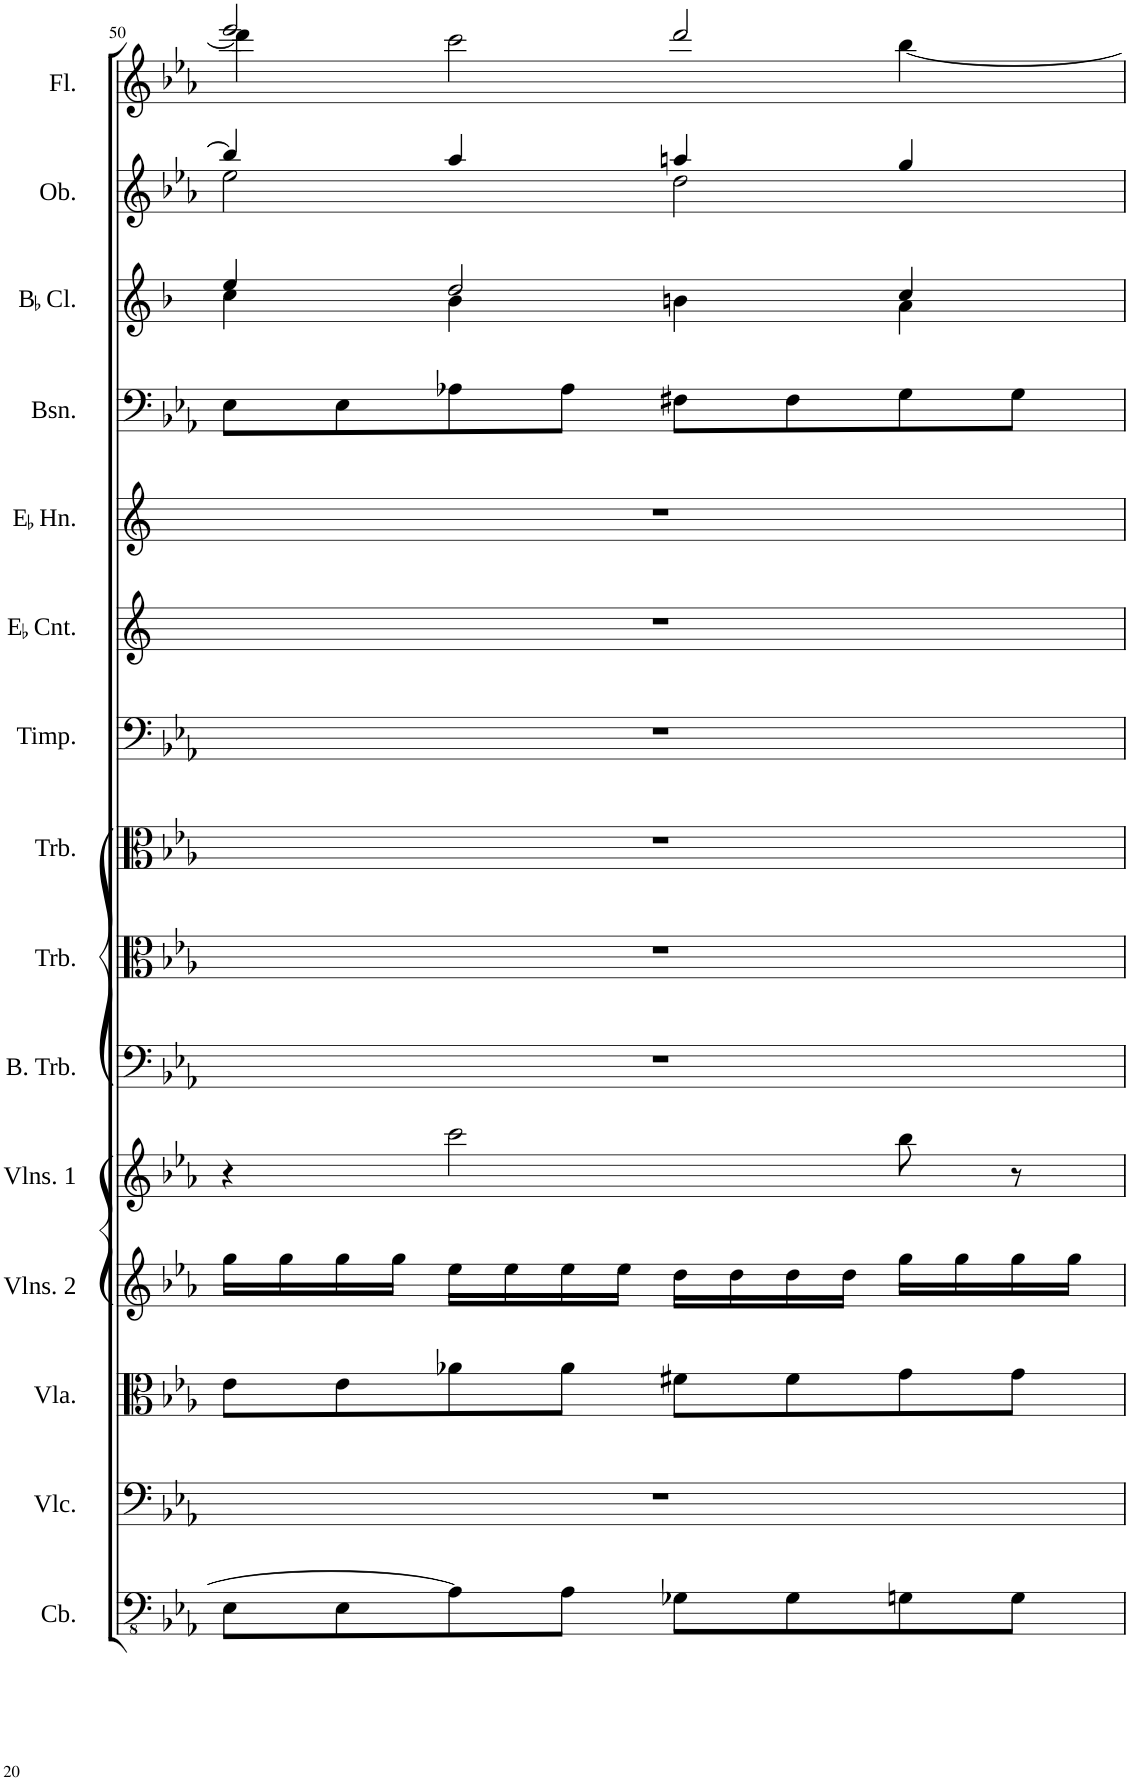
**kern	**kern	**kern	**kern	**kern	**kern	**kern	**kern	**kern	**kern	**kern	**kern	**kern	**kern	**kern
*part15	*part14	*part13	*part12	*part11	*part10	*part9	*part8	*part7	*part6	*part5	*part4	*part3	*part2	*part1
*staff15	*staff14	*staff13	*staff12	*staff11	*staff10	*staff9	*staff8	*staff7	*staff6	*staff5	*staff4	*staff3	*staff2	*staff1
*I"Double Bass	*I"Violoncello	*I"Viola	*I"Violins 2	*I"Violins 1	*I"Bass Trombone	*I"Trombone	*I"Trombone	*I"Timpani	*I"EaccidentalFlat Cornet	*I"EaccidentalFlat Horn	*I"Bassoon	*I"BaccidentalFlat Clarinet	*I"Oboe	*I"Flute
*	*I'Vlc.	*I'Vla.	*I'Vlns. 2	*I'Vlns. 1	*I'B. Trb.	*I'Trb.	*I'Trb.	*I'Timp.	*I'EaccidentalFlat Cnt.	*I'EaccidentalFlat Hn.	*I'Bsn.	*I'BaccidentalFlat Cl.	*I'Ob.	*I'Fl.
!!LO:PB:g=z
*clefFv4	*clefF4	*clefC3	*clefG2	*clefG2	*clefF4	*clefC3	*clefC3	*clefF4	*clefG2	*clefG2	*clefF4	*clefG2	*clefG2	*clefG2
*Trd7c12	*	*	*	*	*	*	*	*	*Trd-2c-3	*Trd5c9	*	*Trd1c2	*	*
*k[b-e-a-]	*k[b-e-a-]	*k[b-e-a-]	*k[b-e-a-]	*k[b-e-a-]	*k[b-e-a-]	*k[b-e-a-]	*k[b-e-a-]	*k[b-e-a-]	*k[]	*k[]	*k[b-e-a-]	*k[b-]	*k[b-e-a-]	*k[b-e-a-]
*M4/4	*M4/4	*M4/4	*M4/4	*M4/4	*M4/4	*M4/4	*M4/4	*M4/4	*M4/4	*M4/4	*M4/4	*M4/4	*M4/4	*M4/4
*met(c|)	*met(c|)	*met(c|)	*met(c|)	*met(c|)	*met(c|)	*met(c|)	*met(c|)	*met(c|)	*met(c|)	*met(c|)	*met(c|)	*met(c|)	*met(c|)	*met(c|)
=50	=50	=50	=50	=50	=50	=50	=50	=50	=50	=50	=50	=50	=50	=50
*	*	*	*	*	*	*	*	*	*	*	*	*^	*^	*^
8EE-\L	1r	8e-\L	16gg\LL	4r	1r	1r	1r	1r	1r	1r	8E-\L	4ee/	4cc\	4bb-/]	2ee-\	2eee-/	4ddd\]
.	.	.	16gg\	.	.	.	.	.	.	.	.	.	.	.	.	.	.
8EE-\	.	8e-\	16gg\	.	.	.	.	.	.	.	8E-\	.	.	.	.	.	.
.	.	.	16gg\JJ	.	.	.	.	.	.	.	.	.	.	.	.	.	.
8AA-\]	.	8a-X\	16ee-\LL	2ccc\	.	.	.	.	.	.	8A-X\	2dd/	4b-\	4aa-/	.	.	2ccc\
.	.	.	16ee-\	.	.	.	.	.	.	.	.	.	.	.	.	.	.
8AA-\J	.	8a-\J	16ee-\	.	.	.	.	.	.	.	8A-\J	.	.	.	.	.	.
.	.	.	16ee-\JJ	.	.	.	.	.	.	.	.	.	.	.	.	.	.
8GG-X\L	.	8f#X\L	16dd\LL	.	.	.	.	.	.	.	8F#X\L	.	4bn\	4aan/	2dd\	2ddd/	.
.	.	.	16dd\	.	.	.	.	.	.	.	.	.	.	.	.	.	.
8GG-\	.	8f#\	16dd\	.	.	.	.	.	.	.	8F#\	.	.	.	.	.	.
.	.	.	16dd\JJ	.	.	.	.	.	.	.	.	.	.	.	.	.	.
8GGn\	.	8g\	16gg\LL	8bb-\	.	.	.	.	.	.	8G\	4cc/	4a\	4gg/	.	.	[4bb-\
.	.	.	16gg\	.	.	.	.	.	.	.	.	.	.	.	.	.	.
8GG\J	.	8g\J	16gg\	8r	.	.	.	.	.	.	8G\J	.	.	.	.	.	.
.	.	.	16gg\JJ	.	.	.	.	.	.	.	.	.	.	.	.	.	.
*	*	*	*	*	*	*	*	*	*	*	*	*v	*v	*	*	*v	*v
*	*	*	*	*	*	*	*	*	*	*	*	*	*v	*v	*
=	=	=	=	=	=	=	=	=	=	=	=	=	=	=
*-	*-	*-	*-	*-	*-	*-	*-	*-	*-	*-	*-	*-	*-	*-
